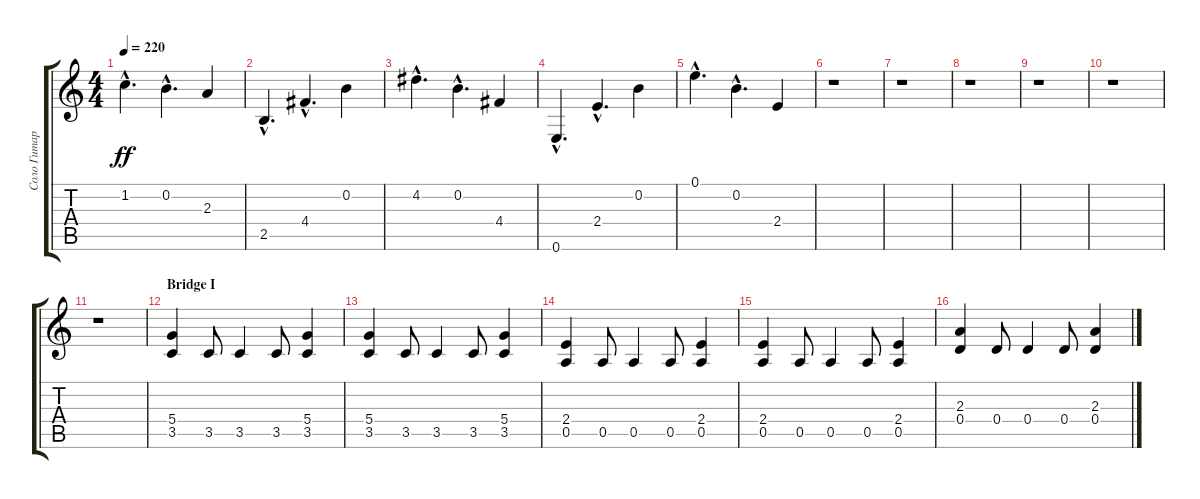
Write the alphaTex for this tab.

\track ("Соло Гитара" "Соло Гитар") {instrument overdrivenguitar}
\staff {score tabs}
\tuning (E4 B3 G3 D3 A2 E2) {hide}
\ts (4 4)
\tempo 220
\clef g2
\ks c
1.2{hac}.4{d dy ff} 0.2{hac}.4{d} 2.3.4 |
2.5{hac}.4{d} 4.4{hac}.4{d} 0.2.4 |
4.2{hac}.4{d} 0.2{hac}.4{d} 4.4.4 |
0.6{hac}.4{d} 2.4{hac}.4{d} 0.2.4 |
0.1{hac}.4{d} 0.2{hac}.4{d} 2.4.4 |
r.1 |
r.1 |
r.1 |
r.1 |
r.1 |
r.1 |
\section ("" "Bridge I")
(5.4 3.5).4 3.5.8 3.5.4 3.5.8 (5.4 3.5).4 |
(5.4 3.5).4 3.5.8 3.5.4 3.5.8 (5.4 3.5).4 |
(2.4 0.5).4 0.5.8 0.5.4 0.5.8 (2.4 0.5).4 |
(2.4 0.5).4 0.5.8 0.5.4 0.5.8 (2.4 0.5).4 |
(2.3 0.4).4 0.4.8 0.4.4 0.4.8 (2.3 0.4).4
